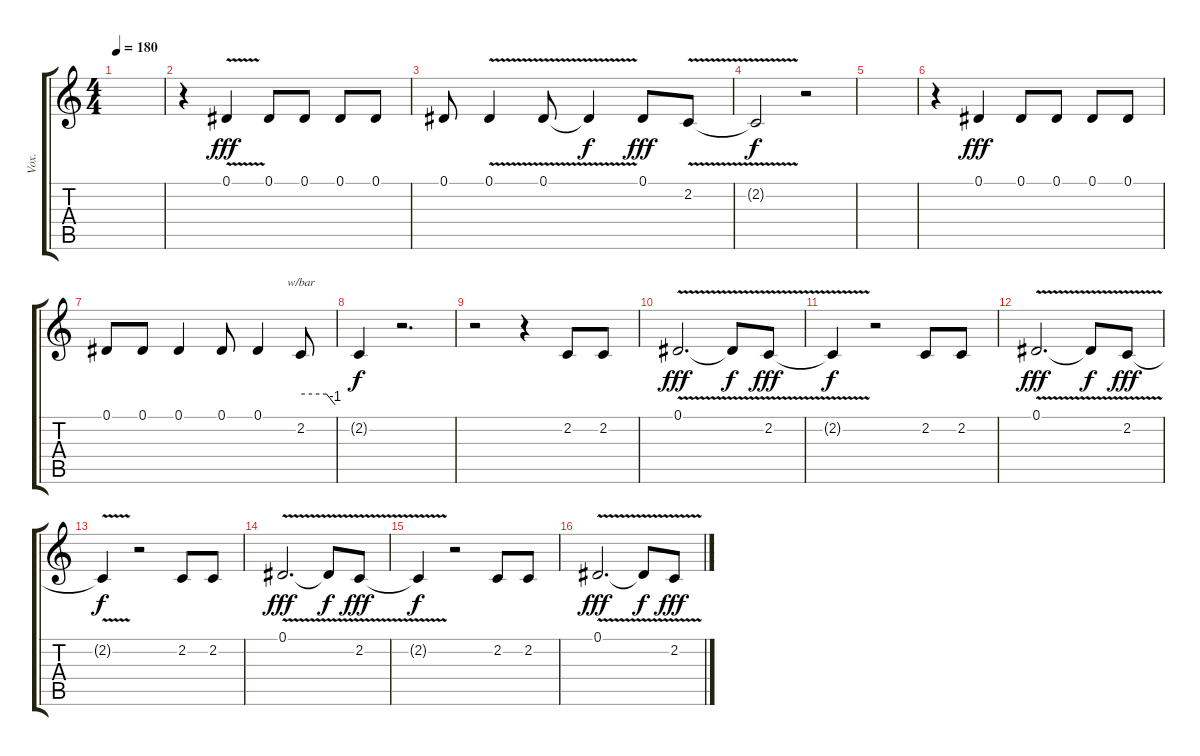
\track ("Vox." "Vox.") {instrument lead2sawtooth}
\staff {score tabs}
\tuning (Eb4 Bb3 Gb3 Db3 Ab2 Eb2) {hide}
\ts (4 4)
\tempo 180
\clef g2
\ks c
|
r.4 0.1{v}.4{dy fff} 0.1.8 0.1.8 0.1.8 0.1.8 |
0.1.8 0.1{v}.4 0.1{v}.8 0.1{t}.4{dy f} 0.1.8{dy fff} 2.2{v}.8 |
2.2{t}.2{dy f} r.2 |
|
r.4 0.1.4{dy fff} 0.1.8 0.1.8 0.1.8 0.1.8 |
0.1.8 0.1.8 0.1.4 0.1.8 0.1.4 2.2.8{tbe (custom default 0 0 45 0 60 -4)} |
2.2{t}.4{dy f} r.2{d} |
r.2 r.4 2.2.8 2.2.8 |
0.1{v}.2{d dy fff} 0.1{t}.8{dy f} 2.2{v}.8{dy fff} |
2.2{t}.4{dy f} r.2 2.2.8 2.2.8 |
0.1{v}.2{d dy fff} 0.1{t}.8{dy f} 2.2{v}.8{dy fff} |
2.2{t}.4{dy f} r.2 2.2.8 2.2.8 |
0.1{v}.2{d dy fff} 0.1{t}.8{dy f} 2.2{v}.8{dy fff} |
2.2{t}.4{dy f} r.2 2.2.8 2.2.8 |
0.1{v}.2{d dy fff} 0.1{t}.8{dy f} 2.2{v}.8{dy fff}
